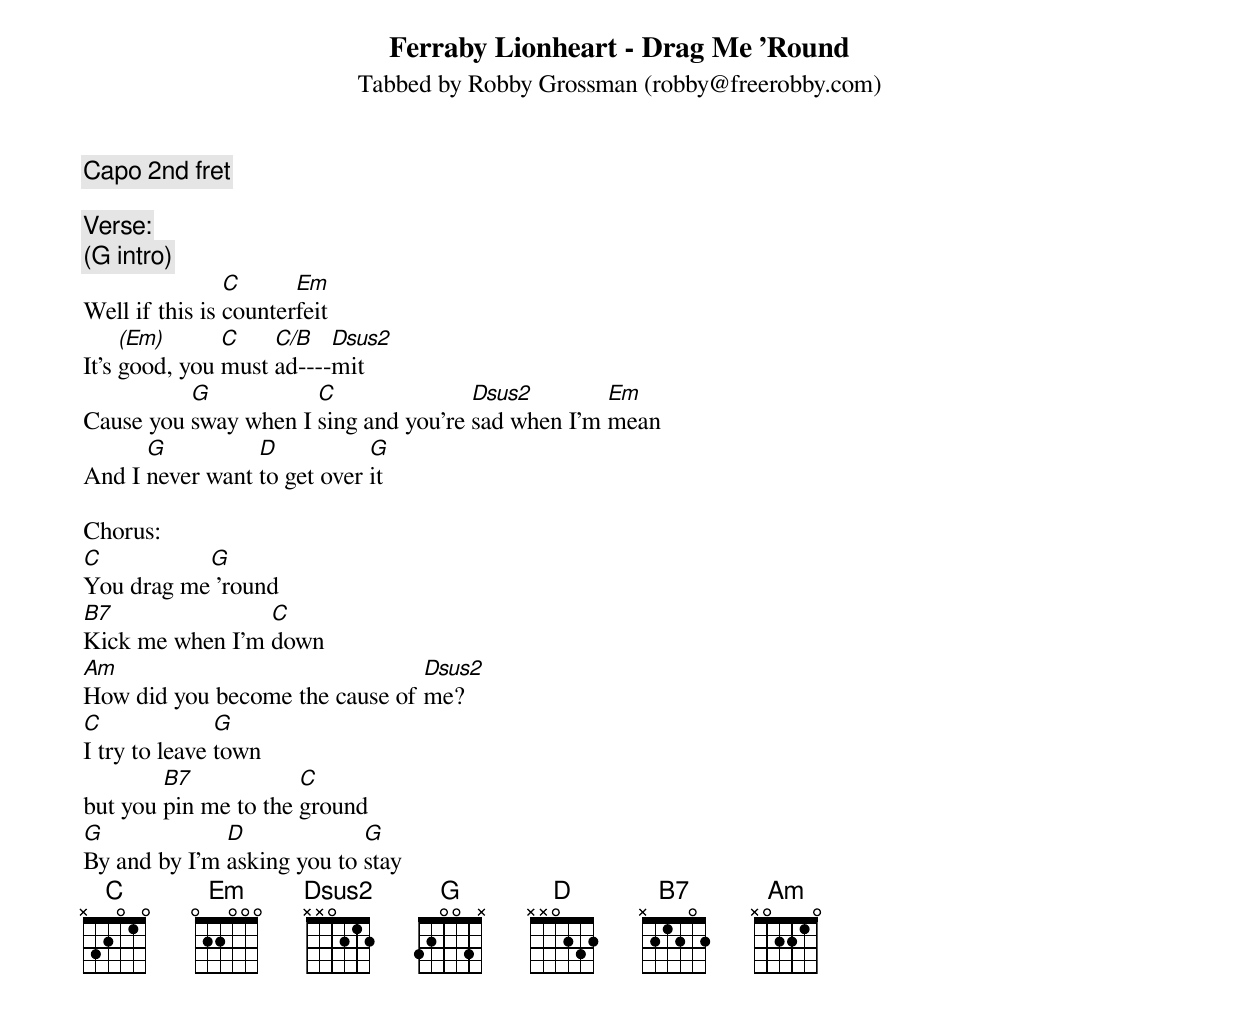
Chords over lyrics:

Ferraby Lionheart - Drag Me 'Round
Tabbed by Robby Grossman (robby@freerobby.com)

Capo 2nd fret
G: 32003x
C: x32010
Em: 022000
C/B: x2x(010)
Dsus2: xx0212
B7: x21202

Verse:
(G intro)
                C      Em
Well if this is counterfeit
     (Em)      C    C/B   Dsus2
It's good, you must ad----mit
          G           C               Dsus2        Em
Cause you sway when I sing and you're sad when I'm mean
      G          D           G
And I never want to get over it

Chorus:
C          G
You drag me 'round
B7               C
Kick me when I'm down
Am                              Dsus2
How did you become the cause of me?
C              G
I try to leave town
        B7            C
but you pin me to the ground
G             D             G
By and by I'm asking you to stay
